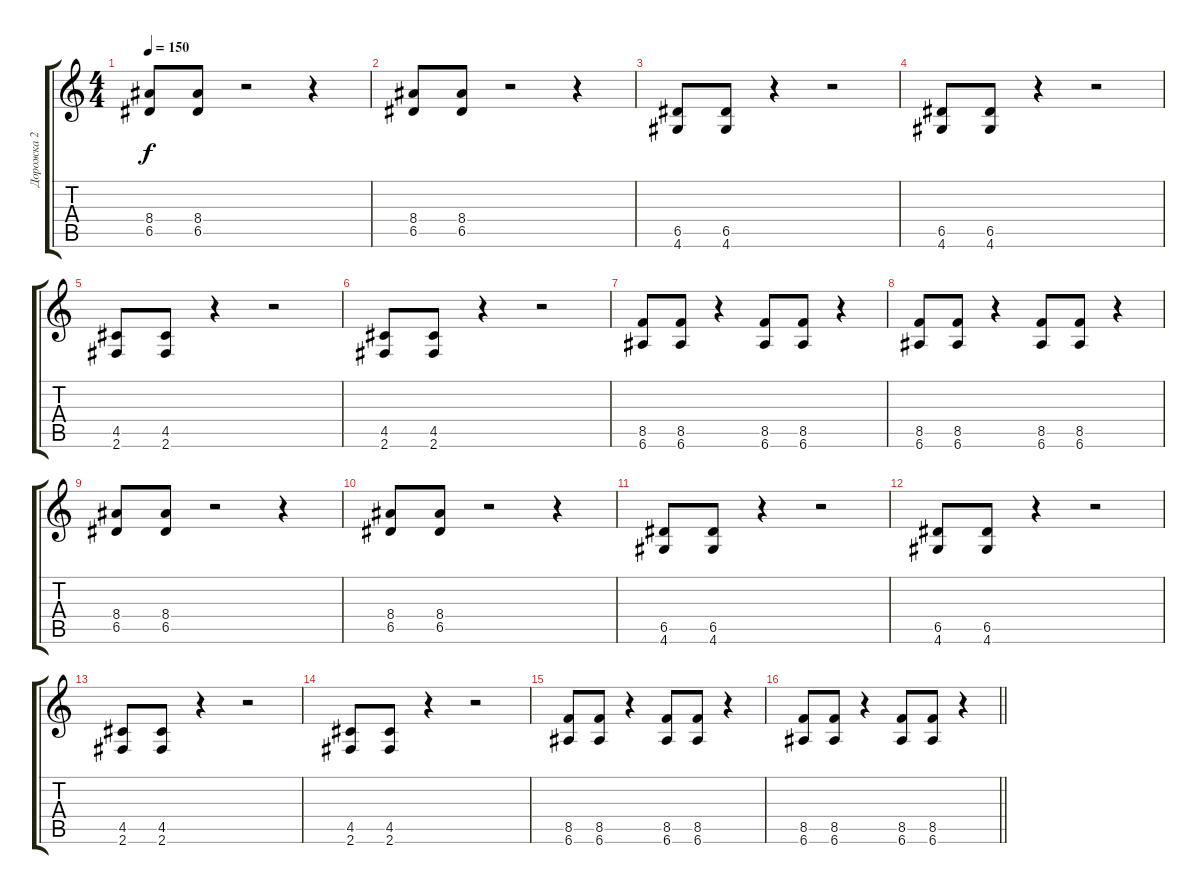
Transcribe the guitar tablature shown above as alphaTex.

\track ("Дорожка 2" "Дорожка 2") {instrument distortionguitar}
\staff {score tabs}
\tuning (E4 B3 G3 D3 A2 E2) {hide}
\ts (4 4)
\tempo 150
\clef g2
\ks c
(8.4 6.5).8{dy f} (8.4 6.5).8 r.2 r.4 |
(8.4 6.5).8 (8.4 6.5).8 r.2 r.4 |
(6.5 4.6).8 (6.5 4.6).8 r.4 r.2 |
(6.5 4.6).8 (6.5 4.6).8 r.4 r.2 |
(4.5 2.6).8 (4.5 2.6).8 r.4 r.2 |
(4.5 2.6).8 (4.5 2.6).8 r.4 r.2 |
(8.5 6.6).8 (8.5 6.6).8 r.4 (8.5 6.6).8 (8.5 6.6).8 r.4 |
(8.5 6.6).8 (8.5 6.6).8 r.4 (8.5 6.6).8 (8.5 6.6).8 r.4 |
(8.4 6.5).8 (8.4 6.5).8 r.2 r.4 |
(8.4 6.5).8 (8.4 6.5).8 r.2 r.4 |
(6.5 4.6).8 (6.5 4.6).8 r.4 r.2 |
(6.5 4.6).8 (6.5 4.6).8 r.4 r.2 |
(4.5 2.6).8 (4.5 2.6).8 r.4 r.2 |
(4.5 2.6).8 (4.5 2.6).8 r.4 r.2 |
(8.5 6.6).8 (8.5 6.6).8 r.4 (8.5 6.6).8 (8.5 6.6).8 r.4 |
\barLineRight lightlight
(8.5 6.6).8 (8.5 6.6).8 r.4 (8.5 6.6).8 (8.5 6.6).8 r.4
